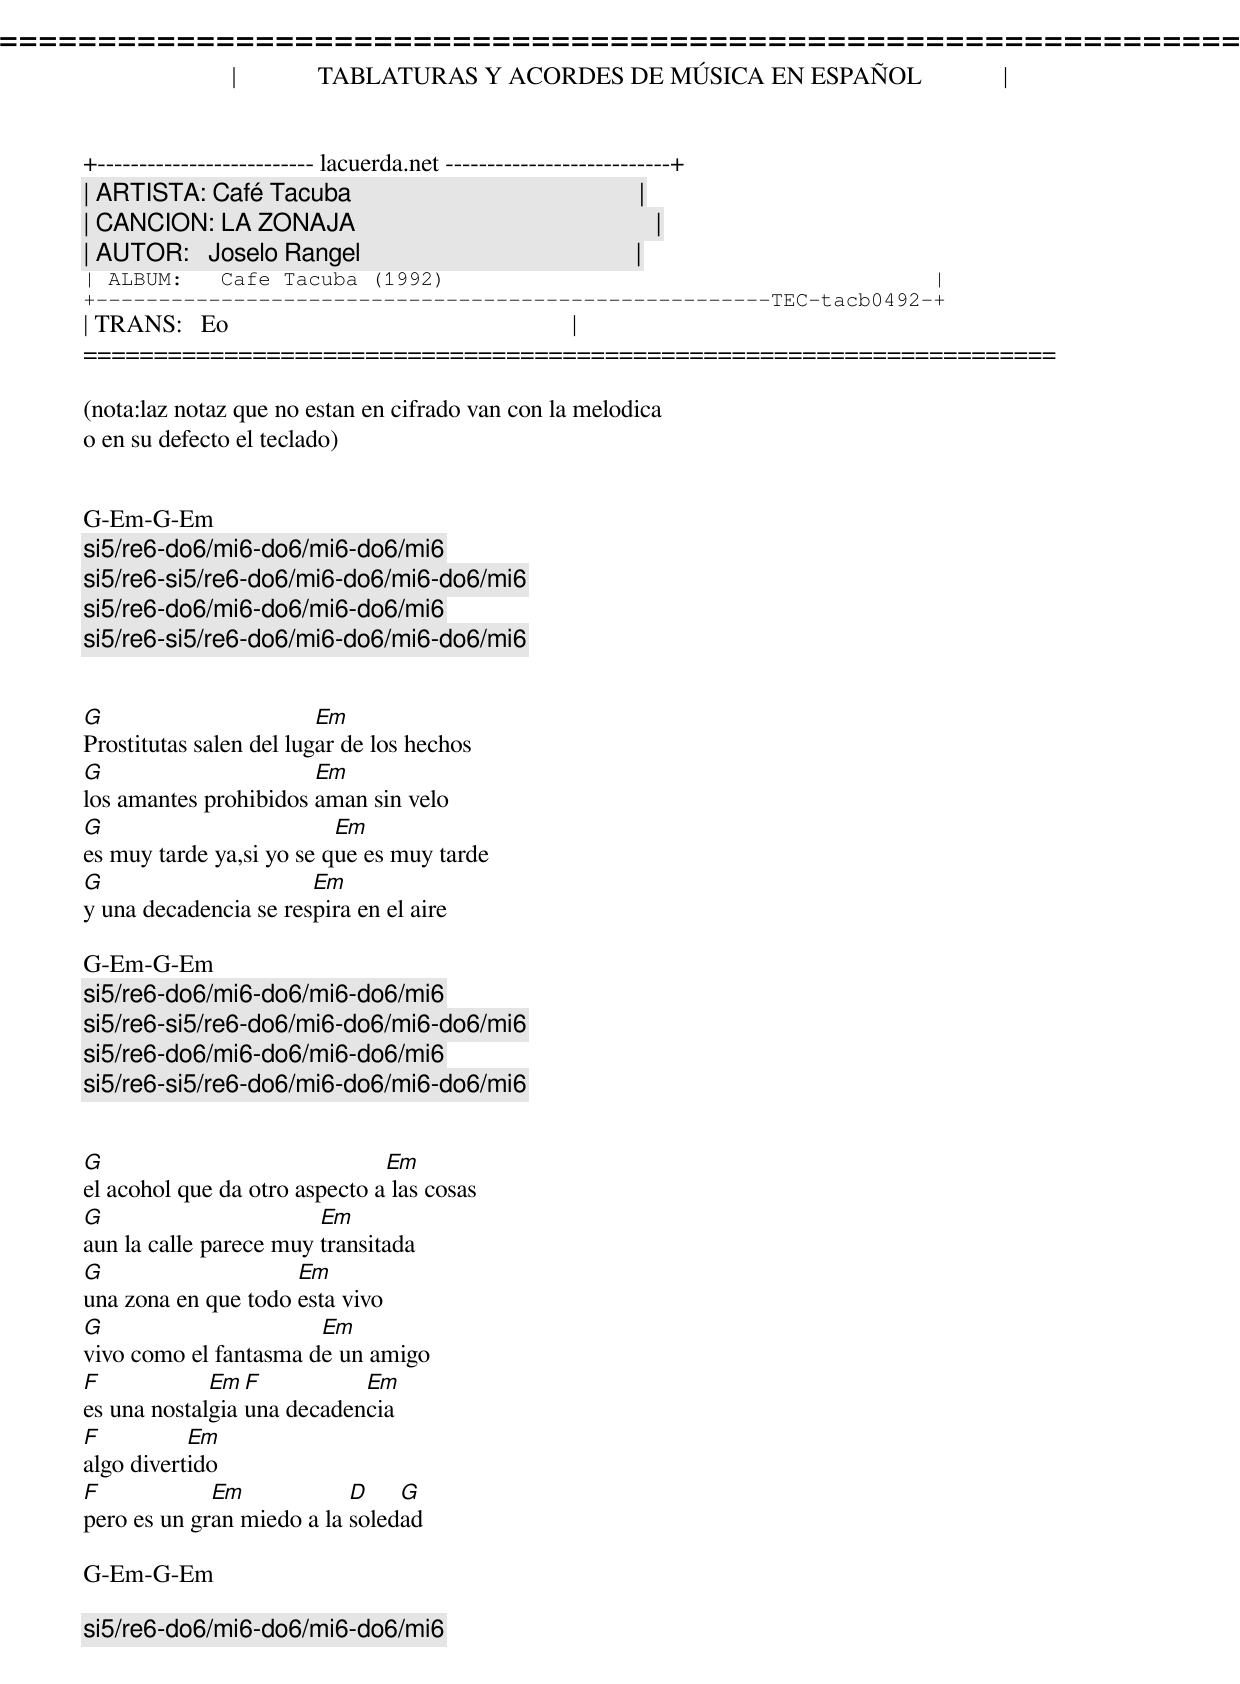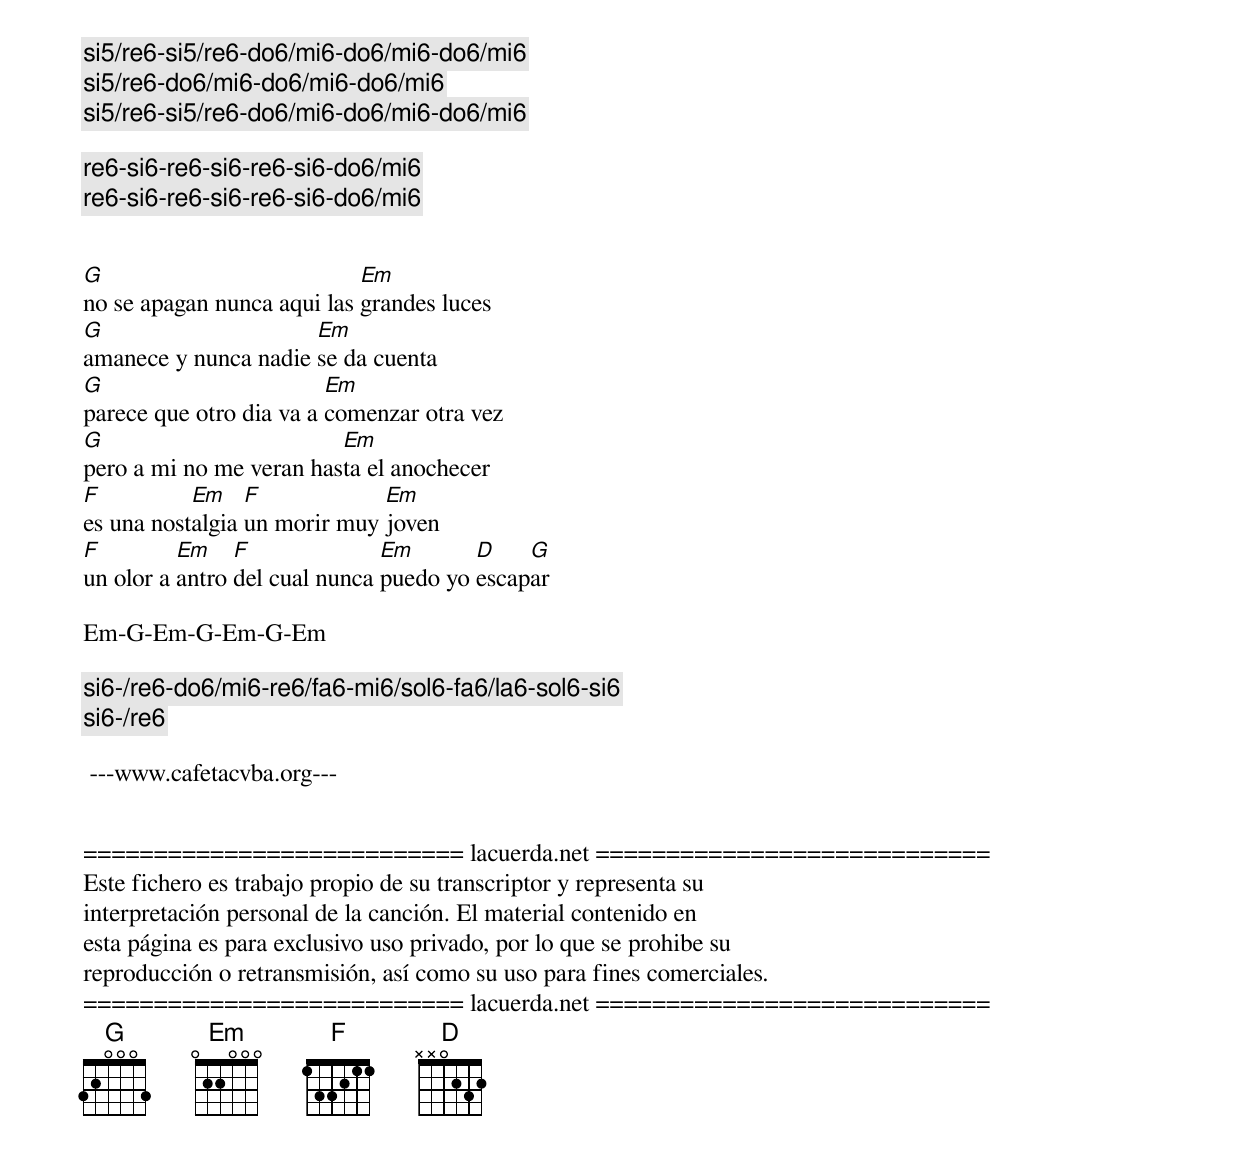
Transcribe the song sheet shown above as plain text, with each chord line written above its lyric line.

=====================================================================
|             TABLATURAS Y ACORDES DE MÚSICA EN ESPAÑOL             |
+-------------------------- lacuerda.net ---------------------------+
| ARTISTA: Café Tacuba                                              |
| CANCION: LA ZONAJA                                                |
| AUTOR:   Joselo Rangel                                            |
| ALBUM:   Cafe Tacuba (1992)                                       |
+------------------------------------------------------TEC-tacb0492-+
| TRANS:   Eo                                                       |
=====================================================================

(nota:laz notaz que no estan en cifrado van con la melodica
o en su defecto el teclado)


G-Em-G-Em
[si5/re6-do6/mi6-do6/mi6-do6/mi6]
[si5/re6-si5/re6-do6/mi6-do6/mi6-do6/mi6]
[si5/re6-do6/mi6-do6/mi6-do6/mi6]
[si5/re6-si5/re6-do6/mi6-do6/mi6-do6/mi6]


G                        Em
Prostitutas salen del lugar de los hechos
G                      Em
los amantes prohibidos aman sin velo
G                         Em
es muy tarde ya,si yo se que es muy tarde
G                      Em
y una decadencia se respira en el aire

G-Em-G-Em
[si5/re6-do6/mi6-do6/mi6-do6/mi6]
[si5/re6-si5/re6-do6/mi6-do6/mi6-do6/mi6]
[si5/re6-do6/mi6-do6/mi6-do6/mi6]
[si5/re6-si5/re6-do6/mi6-do6/mi6-do6/mi6]


G                              Em
el acohol que da otro aspecto a las cosas
G                       Em
aun la calle parece muy transitada
G                    Em
una zona en que todo esta vivo
G                      Em
vivo como el fantasma de un amigo
F            Em  F          Em
es una nostalgia una decadencia
F          Em
algo divertido
F            Em            D    G
pero es un gran miedo a la soledad

G-Em-G-Em

[si5/re6-do6/mi6-do6/mi6-do6/mi6]
[si5/re6-si5/re6-do6/mi6-do6/mi6-do6/mi6]
[si5/re6-do6/mi6-do6/mi6-do6/mi6]
[si5/re6-si5/re6-do6/mi6-do6/mi6-do6/mi6]

[re6-si6-re6-si6-re6-si6-do6/mi6]
[re6-si6-re6-si6-re6-si6-do6/mi6]


G                           Em
no se apagan nunca aqui las grandes luces
G                     Em
amanece y nunca nadie se da cuenta
G                        Em
parece que otro dia va a comenzar otra vez
G                        Em
pero a mi no me veran hasta el anochecer
F          Em    F            Em
es una nostalgia un morir muy joven
F         Em    F              Em       D    G
un olor a antro del cual nunca puedo yo escapar

Em-G-Em-G-Em-G-Em

[si6-/re6-do6/mi6-re6/fa6-mi6/sol6-fa6/la6-sol6-si6]
[si6-/re6]

 ---www.cafetacvba.org---


=========================== lacuerda.net ============================
Este fichero es trabajo propio de su transcriptor y representa su
interpretación personal de la canción. El material contenido en
esta página es para exclusivo uso privado, por lo que se prohibe su
reproducción o retransmisión, así como su uso para fines comerciales.
=========================== lacuerda.net ============================
